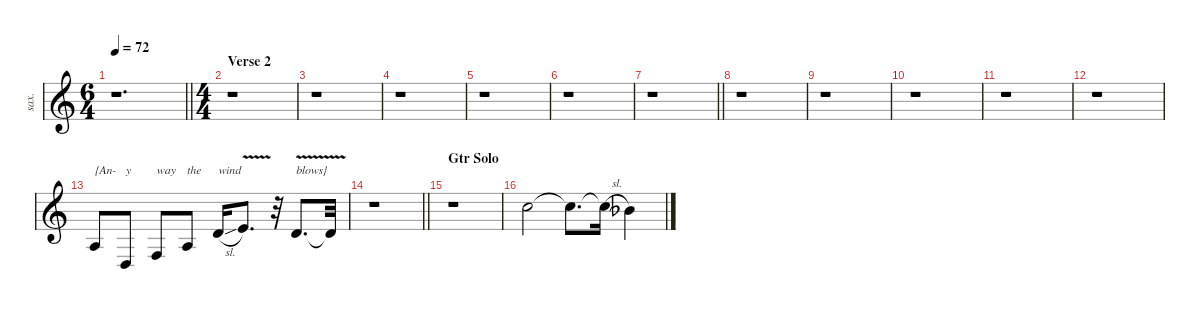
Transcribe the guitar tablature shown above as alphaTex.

\defaultSystemsLayout 4
\hideDynamics
\bracketExtendMode nobrackets
\otherSystemsTrackNameOrientation horizontal
\track ("Vox 2" "sax.") {instrument sopranosax}
\staff {score}
\tuning (E4 B3 G3 D3 A2 E2)
\displaytranspose 2
\ts (6 4)
\beaming (8 6 6)
\tempo 72
\clef g2
\barLineRight lightlight
\ks c
r.1{d dy f beam Down} |
\ts (4 4)
\beaming (8 2 2 2 2)
\section ("" "Verse 2")
r.1{beam Down} |
r.1{beam Down} |
r.1{beam Down} |
r.1{beam Down} |
r.1{beam Down} |
\barLineRight lightlight
r.1{beam Down} |
r.1{beam Down} |
r.1{beam Down} |
r.1{beam Down} |
r.1{beam Down} |
r.1{beam Down} |
5.4.8{txt "{An-" beam Up} 3.5.8{txt "y" beam Up} 6.5.8{txt "way" beam Up} 5.4.8{txt "the" beam Up} 5.3{sl}.16{txt "wind" beam Up} 7.3{v}.8{d beam Up} r.32{beam Up} 5.3{v}.8{d txt "blows}" beam Up} 5.3{v t}.32{beam Up} |
\barLineRight lightlight
r.1{beam Down} |
\section ("" "Gtr Solo")
r.1{beam Down} |
11.2.2{dy mf beam Down} 11.2{t}.8{d beam Down} 11.2{sl t}.16{beam Down} 9.2{acc b}.4{beam Down}
